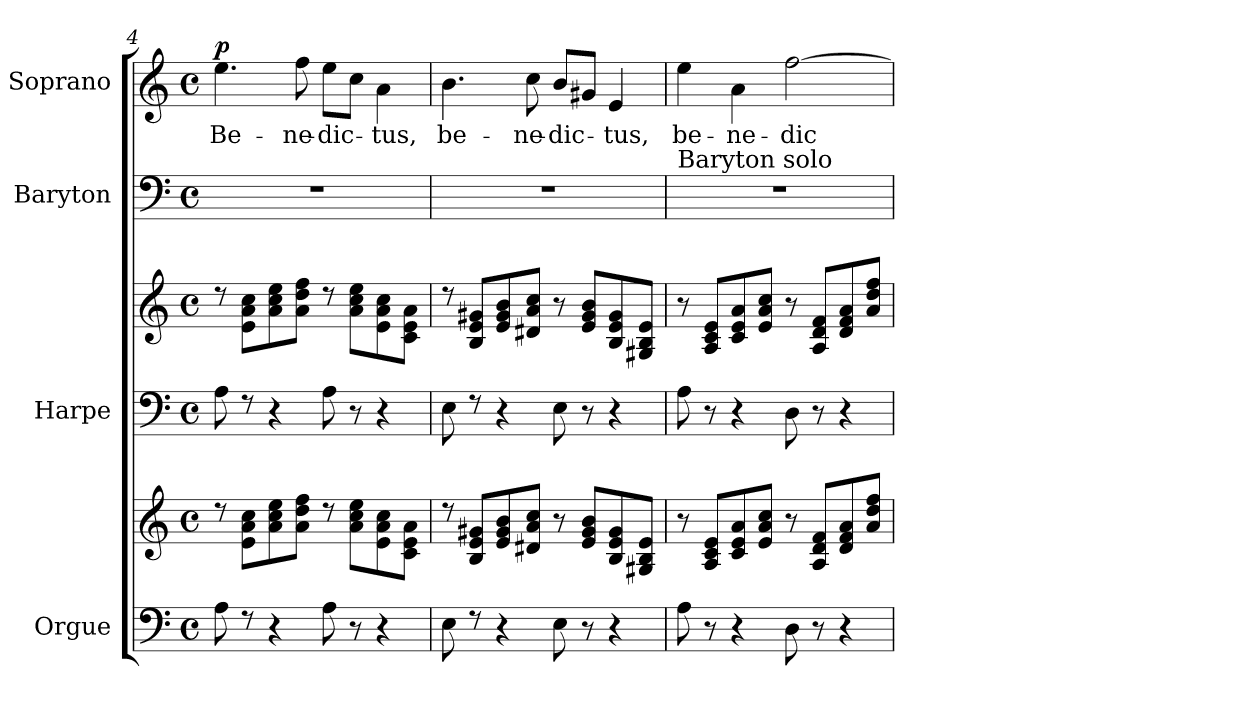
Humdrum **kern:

**kern	**kern	**kern	**kern	**kern	**kern	**text	**dynam
*part4	*part4	*part3	*part3	*part2	*part1	*part1	*part1
*staff6	*staff5	*staff4	*staff3	*staff2	*staff1	*staff1	*staff1
*I"Orgue	*	*I"Harpe	*	*I"Baryton	*I"Soprano	*	*
*I'Org.	*	*I'Hrp.	*	*I'Bar.	*I'S.	*	*
*clefF4	*clefG2	*clefF4	*clefG2	*clefF4	*clefG2	*	*
*k[]	*k[]	*k[]	*k[]	*k[]	*k[]	*	*
*M4/4	*M4/4	*M4/4	*M4/4	*M4/4	*M4/4	*	*
*met(c)	*met(c)	*met(c)	*met(c)	*met(c)	*met(c)	*	*
=4	=4	=4	=4	=4	=4	=4	=4
!	!	!	!	!	!	!LO:LY:b	!LO:DY:a
8A\	8rdd	8A\	8rdd	1r	4.ee\	Be-	p
8rF	8e\ 8a\ 8cc\L	8rF	8e\ 8a\ 8cc\L	.	.	.	.
4r	8a\ 8cc\ 8ee\	4r	8a\ 8cc\ 8ee\	.	.	.	.
!	!	!	!	!	!	!LO:LY:b	!
.	8a\ 8dd\ 8ff\J	.	8a\ 8dd\ 8ff\J	.	8ff\	-ne-	.
!	!	!	!	!	!	!LO:LY:b	!
8A\	8rdd	8A\	8rdd	.	8ee\L	-dic-	.
8r	8a\ 8cc\ 8ee\L	8r	8a\ 8cc\ 8ee\L	.	8cc\J	.	.
!	!	!	!	!	!	!LO:LY:b	!
4r	8e\ 8a\ 8cc\	4r	8e\ 8a\ 8cc\	.	4a\	-tus,	.
.	8c\ 8e\ 8a\J	.	8c\ 8e\ 8a\J	.	.	.	.
=5	=5	=5	=5	=5	=5	=5	=5
!	!	!	!	!	!	!LO:LY:b	!
8E\	8rdd	8E\	8rdd	1r	4.b\	be-	.
8rF	8B/ 8e/ 8g#X/L	8rF	8B/ 8e/ 8g#X/L	.	.	.	.
4r	8e/ 8g#/ 8b/	4r	8e/ 8g#/ 8b/	.	.	.	.
!	!	!	!	!	!	!LO:LY:b	!
.	8d#X/ 8a/ 8cc/J	.	8d#X/ 8a/ 8cc/J	.	8cc\	-ne-	.
!	!	!	!	!	!	!LO:LY:b	!
8E\	8r	8E\	8r	.	8b/L	-dic-	.
8r	8e/ 8g#/ 8b/L	8r	8e/ 8g#/ 8b/L	.	8g#X/J	.	.
!	!	!	!	!	!	!LO:LY:b	!
4r	8B/ 8e/ 8g#/	4r	8B/ 8e/ 8g#/	.	4e/	-tus,	.
.	8G#X/ 8B/ 8e/J	.	8G#X/ 8B/ 8e/J	.	.	.	.
!!LO:LB:g=z
=6	=6	=6	=6	=6	=6	=6	=6
!	!	!	!	!LO:TX:a:t=Baryton solo	!	!	!
!	!	!	!	!	!	!LO:LY:b	!
8A\	8r	8A\	8r	1r	4ee\	be-	.
8r	8A/ 8c/ 8e/L	8r	8A/ 8c/ 8e/L	.	.	.	.
!	!	!	!	!	!	!LO:LY:b	!
4r	8c/ 8e/ 8a/	4r	8c/ 8e/ 8a/	.	4a\	-ne-	.
.	8e/ 8a/ 8cc/J	.	8e/ 8a/ 8cc/J	.	.	.	.
!	!	!	!	!	!	!LO:LY:b	!
8D\	8r	8D\	8r	.	[2ff\	-dic-	.
8r	8A/ 8d/ 8f/L	8r	8A/ 8d/ 8f/L	.	.	.	.
4r	8d/ 8f/ 8a/	4r	8d/ 8f/ 8a/	.	.	.	.
.	8a/ 8dd/ 8ff/J	.	8a/ 8dd/ 8ff/J	.	.	.	.
=	=	=	=	=	=	=	=
*-	*-	*-	*-	*-	*-	*-	*-
